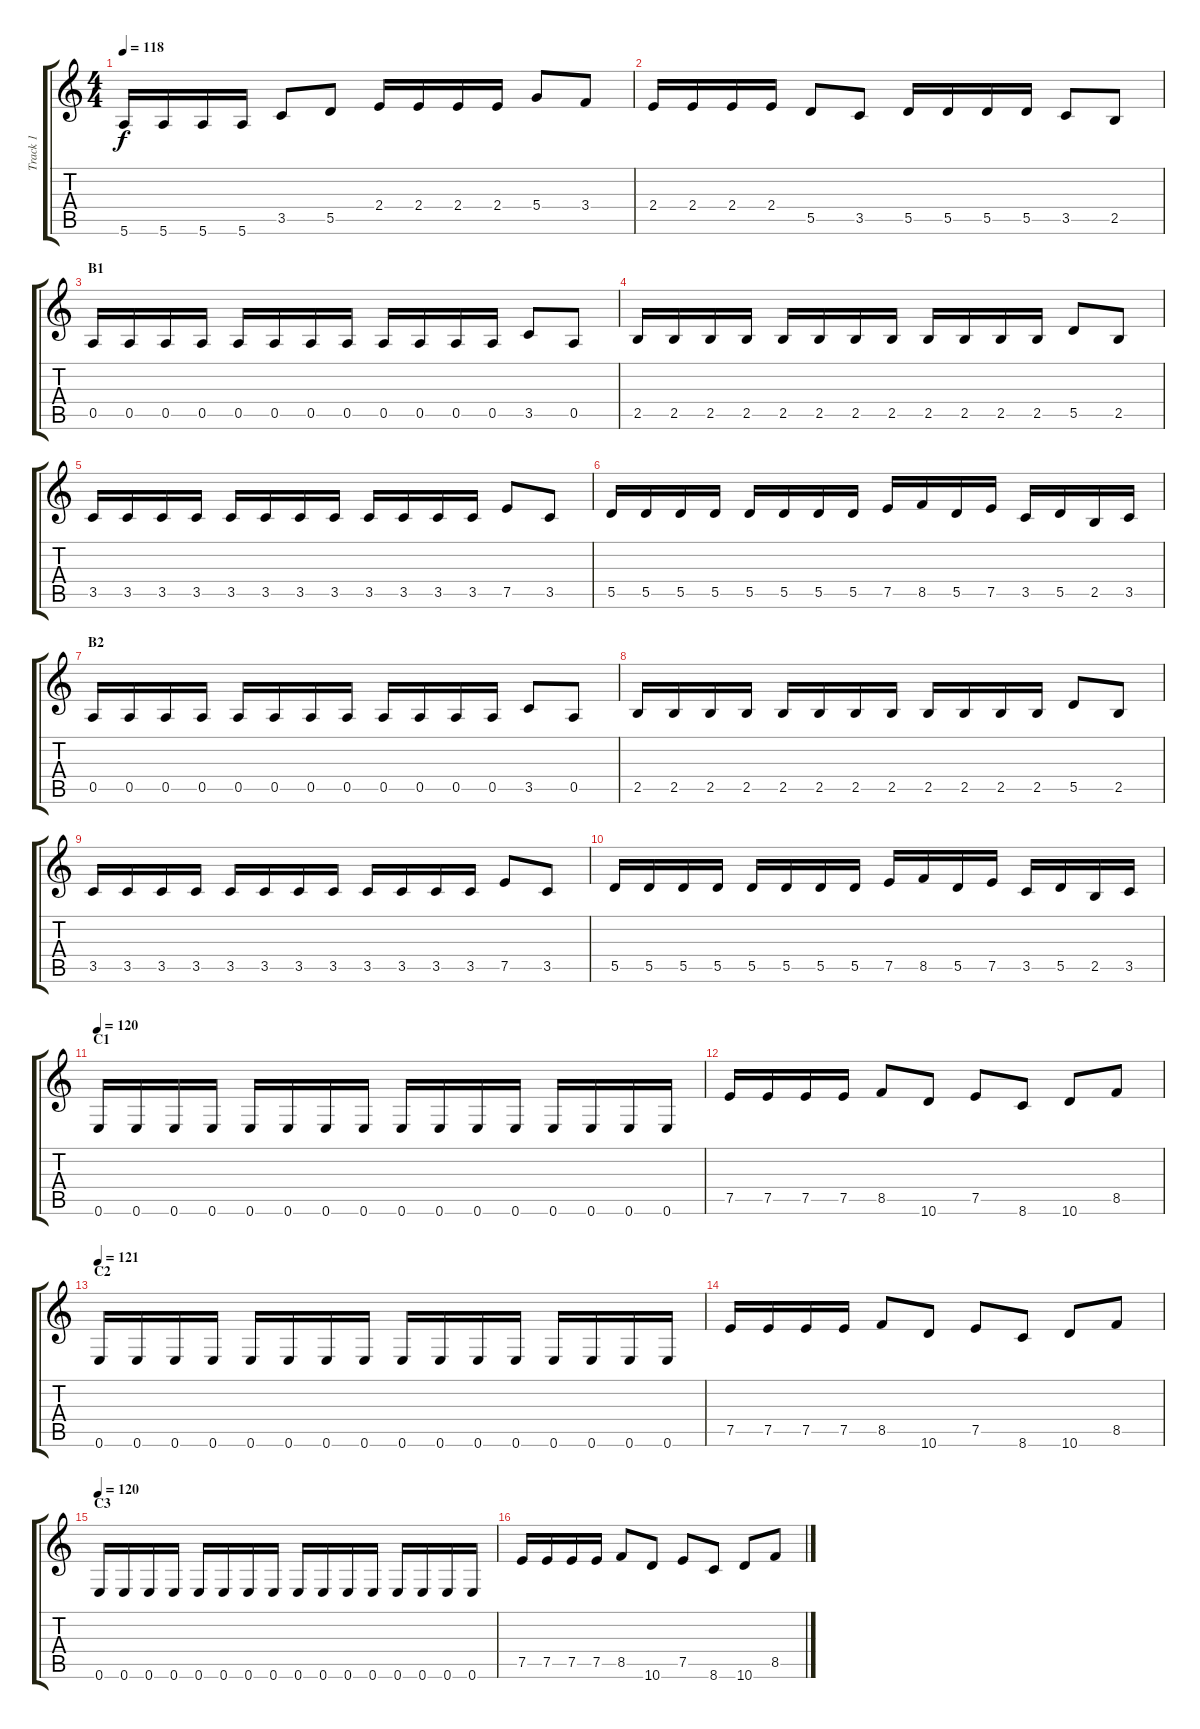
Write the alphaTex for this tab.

\track ("Track 1" "Track 1") {instrument distortionguitar}
\staff {score tabs}
\tuning (E4 B3 G3 D3 A2 E2) {hide}
\ts (4 4)
\tempo 118
\clef g2
\ks c
5.6.16{dy f} 5.6.16 5.6.16 5.6.16 3.5.8 5.5.8 2.4.16 2.4.16 2.4.16 2.4.16 5.4.8 3.4.8 |
2.4.16 2.4.16 2.4.16 2.4.16 5.5.8 3.5.8 5.5.16 5.5.16 5.5.16 5.5.16 3.5.8 2.5.8 |
\section ("" "B1")
0.5.16 0.5.16 0.5.16 0.5.16 0.5.16 0.5.16 0.5.16 0.5.16 0.5.16 0.5.16 0.5.16 0.5.16 3.5.8 0.5.8 |
2.5.16 2.5.16 2.5.16 2.5.16 2.5.16 2.5.16 2.5.16 2.5.16 2.5.16 2.5.16 2.5.16 2.5.16 5.5.8 2.5.8 |
3.5.16 3.5.16 3.5.16 3.5.16 3.5.16 3.5.16 3.5.16 3.5.16 3.5.16 3.5.16 3.5.16 3.5.16 7.5.8 3.5.8 |
5.5.16 5.5.16 5.5.16 5.5.16 5.5.16 5.5.16 5.5.16 5.5.16 7.5.16 8.5.16 5.5.16 7.5.16 3.5.16 5.5.16 2.5.16 3.5.16 |
\section ("" "B2")
0.5.16 0.5.16 0.5.16 0.5.16 0.5.16 0.5.16 0.5.16 0.5.16 0.5.16 0.5.16 0.5.16 0.5.16 3.5.8 0.5.8 |
2.5.16 2.5.16 2.5.16 2.5.16 2.5.16 2.5.16 2.5.16 2.5.16 2.5.16 2.5.16 2.5.16 2.5.16 5.5.8 2.5.8 |
3.5.16 3.5.16 3.5.16 3.5.16 3.5.16 3.5.16 3.5.16 3.5.16 3.5.16 3.5.16 3.5.16 3.5.16 7.5.8 3.5.8 |
5.5.16 5.5.16 5.5.16 5.5.16 5.5.16 5.5.16 5.5.16 5.5.16 7.5.16 8.5.16 5.5.16 7.5.16 3.5.16 5.5.16 2.5.16 3.5.16 |
\section ("" "C1")
\tempo 120
0.6.16 0.6.16 0.6.16 0.6.16 0.6.16 0.6.16 0.6.16 0.6.16 0.6.16 0.6.16 0.6.16 0.6.16 0.6.16 0.6.16 0.6.16 0.6.16 |
7.5.16 7.5.16 7.5.16 7.5.16 8.5.8 10.6.8 7.5.8 8.6.8 10.6.8 8.5.8 |
\section ("" "C2")
\tempo 121
0.6.16 0.6.16 0.6.16 0.6.16 0.6.16 0.6.16 0.6.16 0.6.16 0.6.16 0.6.16 0.6.16 0.6.16 0.6.16 0.6.16 0.6.16 0.6.16 |
7.5.16 7.5.16 7.5.16 7.5.16 8.5.8 10.6.8 7.5.8 8.6.8 10.6.8 8.5.8 |
\section ("" "C3")
\tempo 120
0.6.16 0.6.16 0.6.16 0.6.16 0.6.16 0.6.16 0.6.16 0.6.16 0.6.16 0.6.16 0.6.16 0.6.16 0.6.16 0.6.16 0.6.16 0.6.16 |
7.5.16 7.5.16 7.5.16 7.5.16 8.5.8 10.6.8 7.5.8 8.6.8 10.6.8 8.5.8
